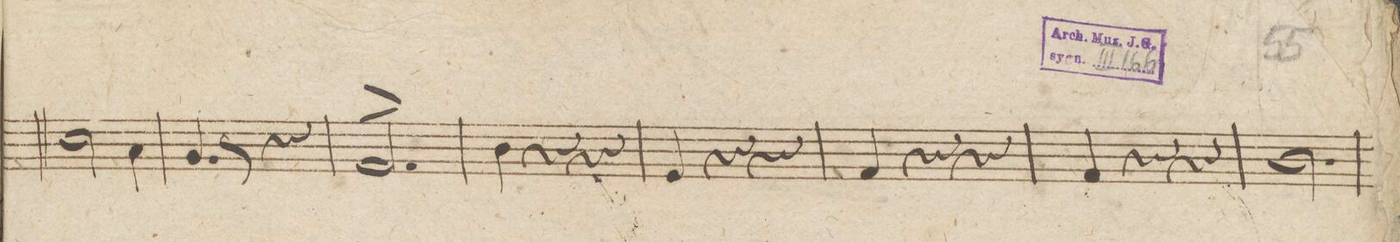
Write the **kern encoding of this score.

**kern	**dynam
*I"Viole.	*
*clefC3	*
*k[]	*
*M3/4	*
2d\	.
4B\	.
=84	=84
4.A/	.
8r	.
4r	.
=85	=85
2.G^>/	.
=86	=86
4c\	.
4r	.
4r	.
=87	=87
4F/	.
4r	.
4r	.
=88	=88
4G/	.
4r	.
4r	.
=89	=89
4G/	.
4r	.
4r	.
=90	=90
2.c\	.
=91	=91
*-	*-
